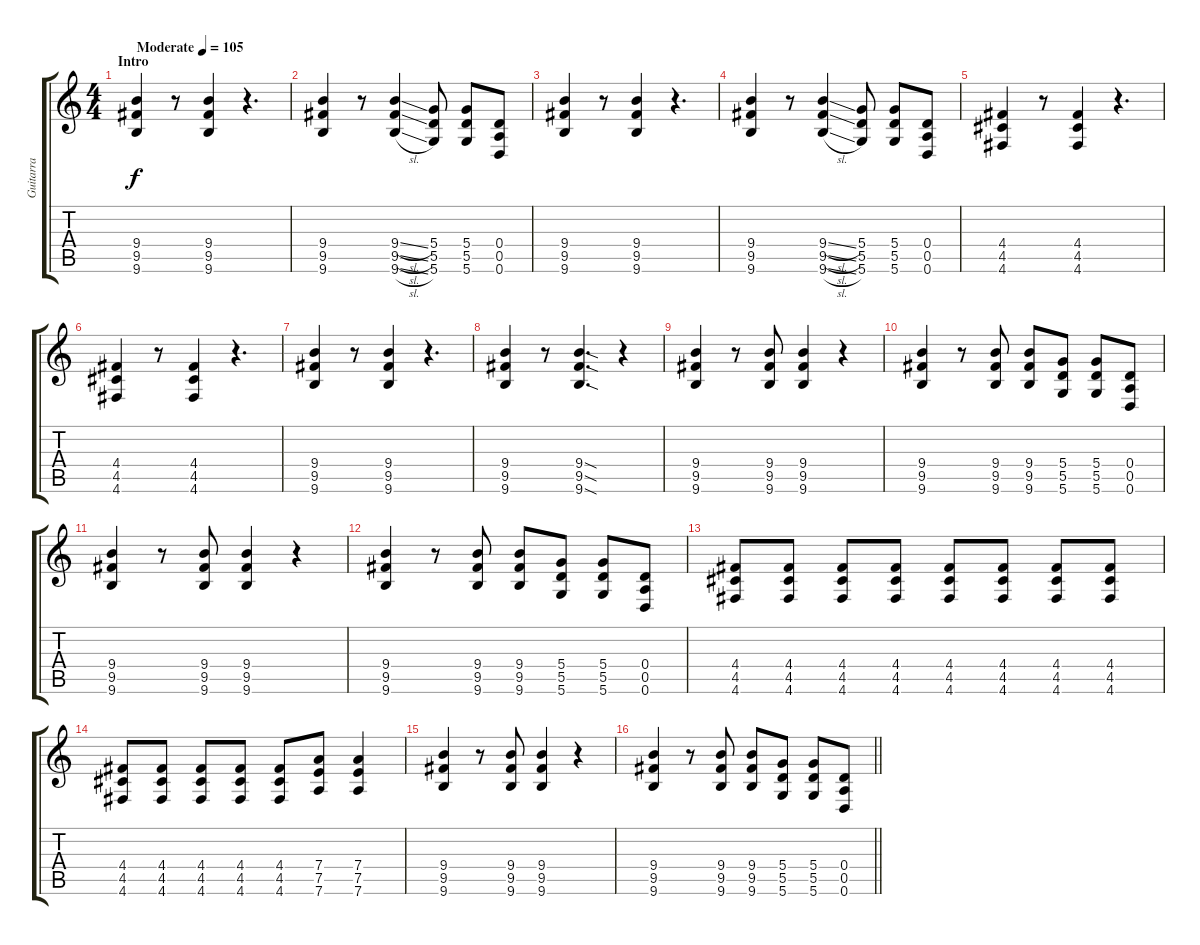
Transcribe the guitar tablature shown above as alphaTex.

\track ("Guitarra" "Guitarra") {instrument distortionguitar}
\staff {score tabs}
\tuning (E4 B3 G3 D3 A2 D2) {hide}
\ts (4 4)
\section ("" "Intro")
\tempo (105 "Moderate")
\clef g2
\ks c
(9.4 9.5 9.6).4{dy f instrument distortionguitar} r.8 (9.4 9.5 9.6).4 r.4{d} |
(9.4 9.5 9.6).4 r.8 (9.4{sl} 9.5{sl} 9.6{sl}).4 (5.4 5.5 5.6).8 (5.4 5.5 5.6).8 (0.4 0.5 0.6).8 |
(9.4 9.5 9.6).4 r.8 (9.4 9.5 9.6).4 r.4{d} |
(9.4 9.5 9.6).4 r.8 (9.4{sl} 9.5{sl} 9.6{sl}).4 (5.4 5.5 5.6).8 (5.4 5.5 5.6).8 (0.4 0.5 0.6).8 |
(4.4 4.5 4.6).4 r.8 (4.4 4.5 4.6).4 r.4{d} |
(4.4 4.5 4.6).4 r.8 (4.4 4.5 4.6).4 r.4{d} |
(9.4 9.5 9.6).4 r.8 (9.4 9.5 9.6).4 r.4{d} |
(9.4 9.5 9.6).4 r.8 (9.4{sod} 9.5{sod} 9.6{sod}).4{d} r.4 |
(9.4 9.5 9.6).4 r.8 (9.4 9.5 9.6).8 (9.4 9.5 9.6).4 r.4 |
(9.4 9.5 9.6).4 r.8 (9.4 9.5 9.6).8 (9.4 9.5 9.6).8 (5.4 5.5 5.6).8 (5.4 5.5 5.6).8 (0.4 0.5 0.6).8 |
(9.4 9.5 9.6).4 r.8 (9.4 9.5 9.6).8 (9.4 9.5 9.6).4 r.4 |
(9.4 9.5 9.6).4 r.8 (9.4 9.5 9.6).8 (9.4 9.5 9.6).8 (5.4 5.5 5.6).8 (5.4 5.5 5.6).8 (0.4 0.5 0.6).8 |
(4.4 4.5 4.6).8 (4.4 4.5 4.6).8 (4.4 4.5 4.6).8 (4.4 4.5 4.6).8 (4.4 4.5 4.6).8 (4.4 4.5 4.6).8 (4.4 4.5 4.6).8 (4.4 4.5 4.6).8 |
(4.4 4.5 4.6).8 (4.4 4.5 4.6).8 (4.4 4.5 4.6).8 (4.4 4.5 4.6).8 (4.4 4.5 4.6).8 (7.4 7.5 7.6).8 (7.4 7.5 7.6).4 |
(9.4 9.5 9.6).4 r.8 (9.4 9.5 9.6).8 (9.4 9.5 9.6).4 r.4 |
\barLineRight lightlight
(9.4 9.5 9.6).4 r.8 (9.4 9.5 9.6).8 (9.4 9.5 9.6).8 (5.4 5.5 5.6).8 (5.4 5.5 5.6).8 (0.4 0.5 0.6).8
